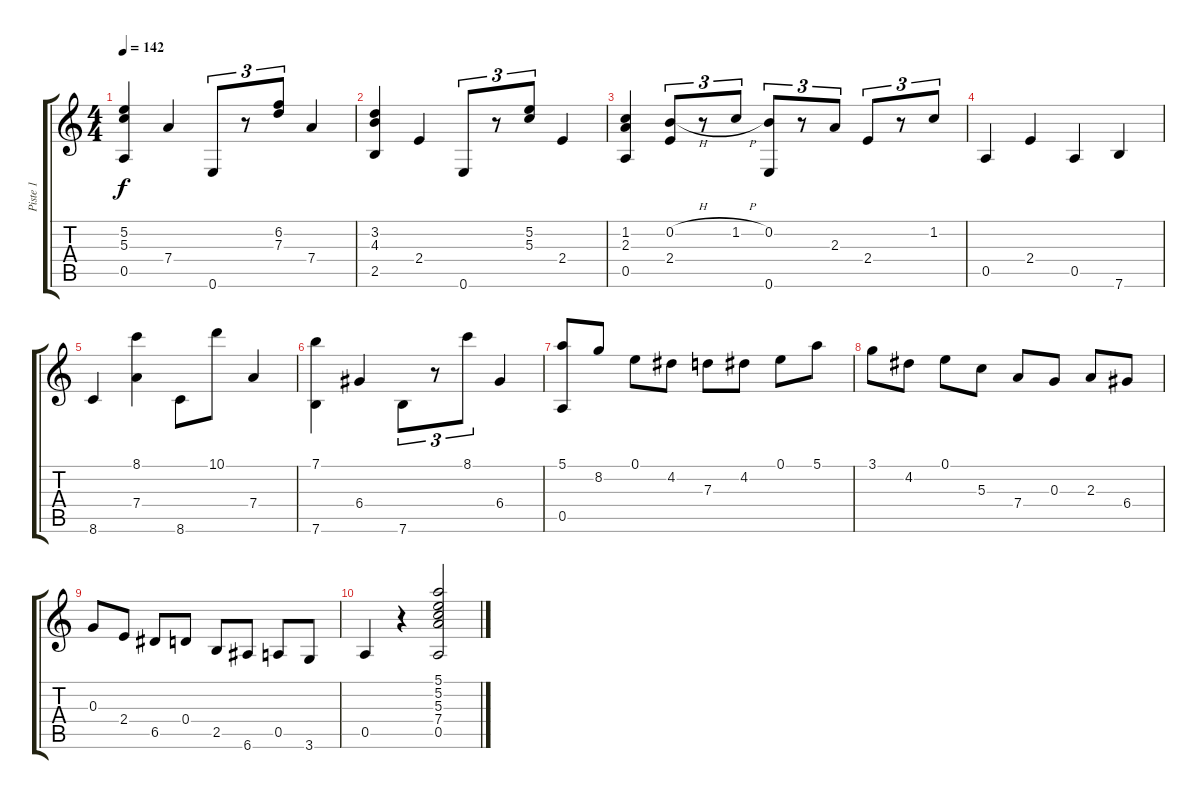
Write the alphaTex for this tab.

\track ("Piste 1" "Piste 1") {instrument acousticguitarnylon}
\staff {score tabs}
\tuning (E4 B3 G3 D3 A2 E2) {hide}
\ts (4 4)
\tempo 142
\clef g2
\ks c
(5.2 5.3 0.5).4{dy f} 7.4.4 0.6.8{tu (3 2)} r.8{tu (3 2)} (6.2 7.3).8{tu (3 2)} 7.4.4 |
(3.2 4.3 2.5).4 2.4.4 0.6.8{tu (3 2)} r.8{tu (3 2)} (5.2 5.3).8{tu (3 2)} 2.4.4 |
(1.2 2.3 0.5).4 (0.2{h} 2.4).8{tu (3 2)} r.8{tu (3 2)} 1.2{h}.8{tu (3 2)} (0.2 0.6).8{tu (3 2)} r.8{tu (3 2)} 2.3.8{tu (3 2)} 2.4.8{tu (3 2)} r.8{tu (3 2)} 1.2.8{tu (3 2)} |
0.5.4 2.4.4 0.5.4 7.6.4 |
8.6.4 (8.1 7.4).4 8.6.8 10.1.8 7.4.4 |
(7.1 7.6).4 6.4.4 7.6.8{tu (3 2)} r.8{tu (3 2)} 8.1.8{tu (3 2)} 6.4.4 |
(5.1 0.5).8 8.2.8 0.1.8 4.2.8 7.3.8 4.2.8 0.1.8 5.1.8 |
3.1.8 4.2.8 0.1.8 5.3.8 7.4.8 0.3.8 2.3.8 6.4.8 |
0.3.8 2.4.8 6.5.8 0.4.8 2.5.8 6.6.8 0.5.8 3.6.8 |
0.5.4 r.4 (5.1 5.2 5.3 7.4 0.5).2
